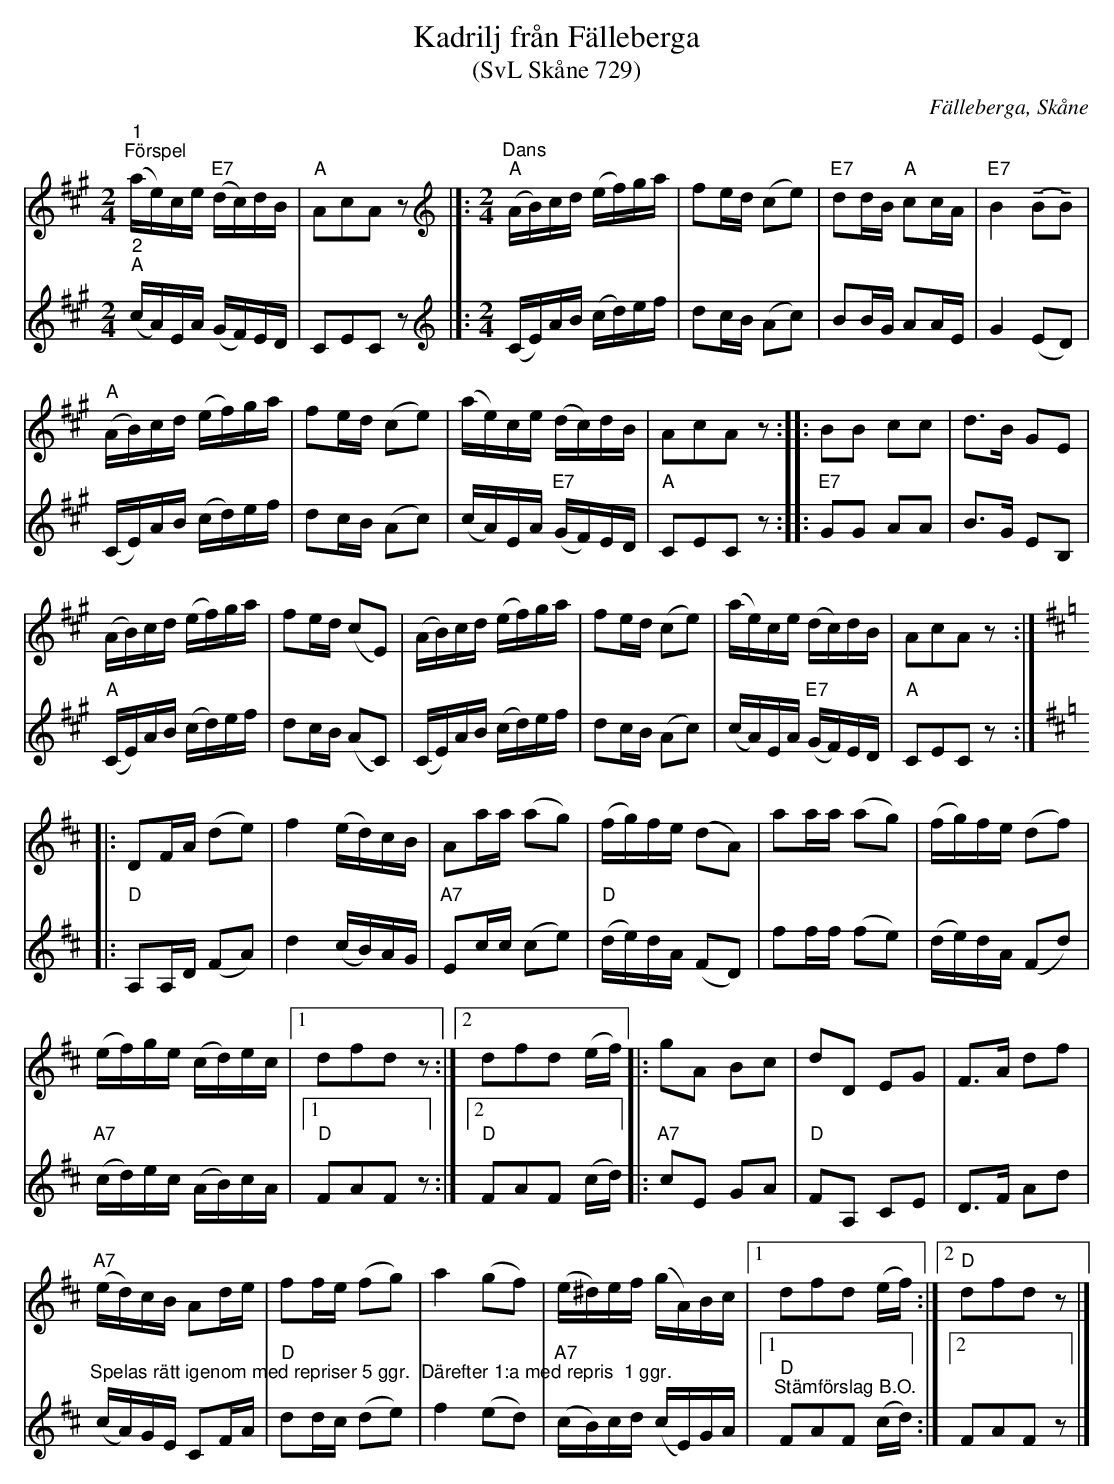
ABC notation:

X:1
T:Kadrilj från Fälleberga
T:(SvL Skåne 729)
O:Fälleberga, Skåne
L:1/16
M:2/4
U:t=tenuto
K:A
V:1
"^1""^Förspel" (ae)ce"E7" (dc)dB |"A" A2c2A2 z2 |]: [K:A][M:2/4][K:treble]"^Dans""A" (AB)cd (ef)ga | f2ed (c2e2) |"E7" d2dB"A" c2cA | "E7" B4 (tB2tB2) |
"A" (AB)cd (ef)ga | f2ed (c2e2) | (ae)ce (dc)dB | A2c2A2 z2 :: B2B2 c2c2 | d2>B2 G2E2 |
(AB)cd (ef)ga | f2ed (c2E2) | (AB)cd (ef)ga | f2ed (c2e2) | (ae)ce (dc)dB | A2c2A2 z2 ::
[K:D] D2FA (d2e2) | f4 (ed)cB | A2aa (a2g2) | (fg)fe (d2A2) | a2aa (a2g2) | (fg)fe (d2f2) |
(ef)ge (cd)ec |1 d2f2d2 z2 :|2 d2f2d2 (ef) |: g2A2 B2c2 | d2D2 E2G2 | F2>A2 d2f2 |
"A7" (ed)cB A2de | f2fe (f2g2) | a4 (g2f2) | (e^d)ef (gA)Bc |1 d2f2d2 (ef) :|2"D" d2f2d2 z2 |]
V:2
"^2""A" (cA)EA (GF)ED | C2E2C2 z2 |]:[K:A][M:2/4][K:treble] (CE)AB (cd)ef | d2cB (A2c2) | B2BG A2AE | G4 (E2D2) |
(CE)AB (cd)ef | d2cB (A2c2) | (cA)EA"E7" (GF)ED |"A" C2E2C2 z2 :: "E7" G2G2 A2A2 | B2>G2 E2B,2 |
"A" (CE)AB (cd)ef | d2cB (A2C2) | (CE)AB (cd)ef | d2cB (A2c2) | (cA)EA"E7" (GF)ED |"A" C2E2C2 z2 ::
[K:D]"D" A,2A,D (F2A2) | d4 (cB)AG |"A7" E2cc (c2e2) | "D" (de)dA (F2D2) | f2ff (f2e2) | (de)dA (F2d2) |
"A7" (cd)ec (AB)cA |1"D" F2A2F2 z2 :|2 "D" F2A2F2 (cd) |:"A7" c2E2 G2A2 |"D" F2A,2 C2E2 | D2>F2 A2d2 |
"^Spelas rätt igenom med repriser 5 ggr.  Därefter 1:a med repris  1 ggr." (cA)GE C2FA | "D" d2dc (d2e2) | f4 (e2d2) |"A7" (cB)cd (cE)GA |1"D" "^Stämförslag B.O." F2A2F2 (cd) :|2 F2A2F2 z2 |]
